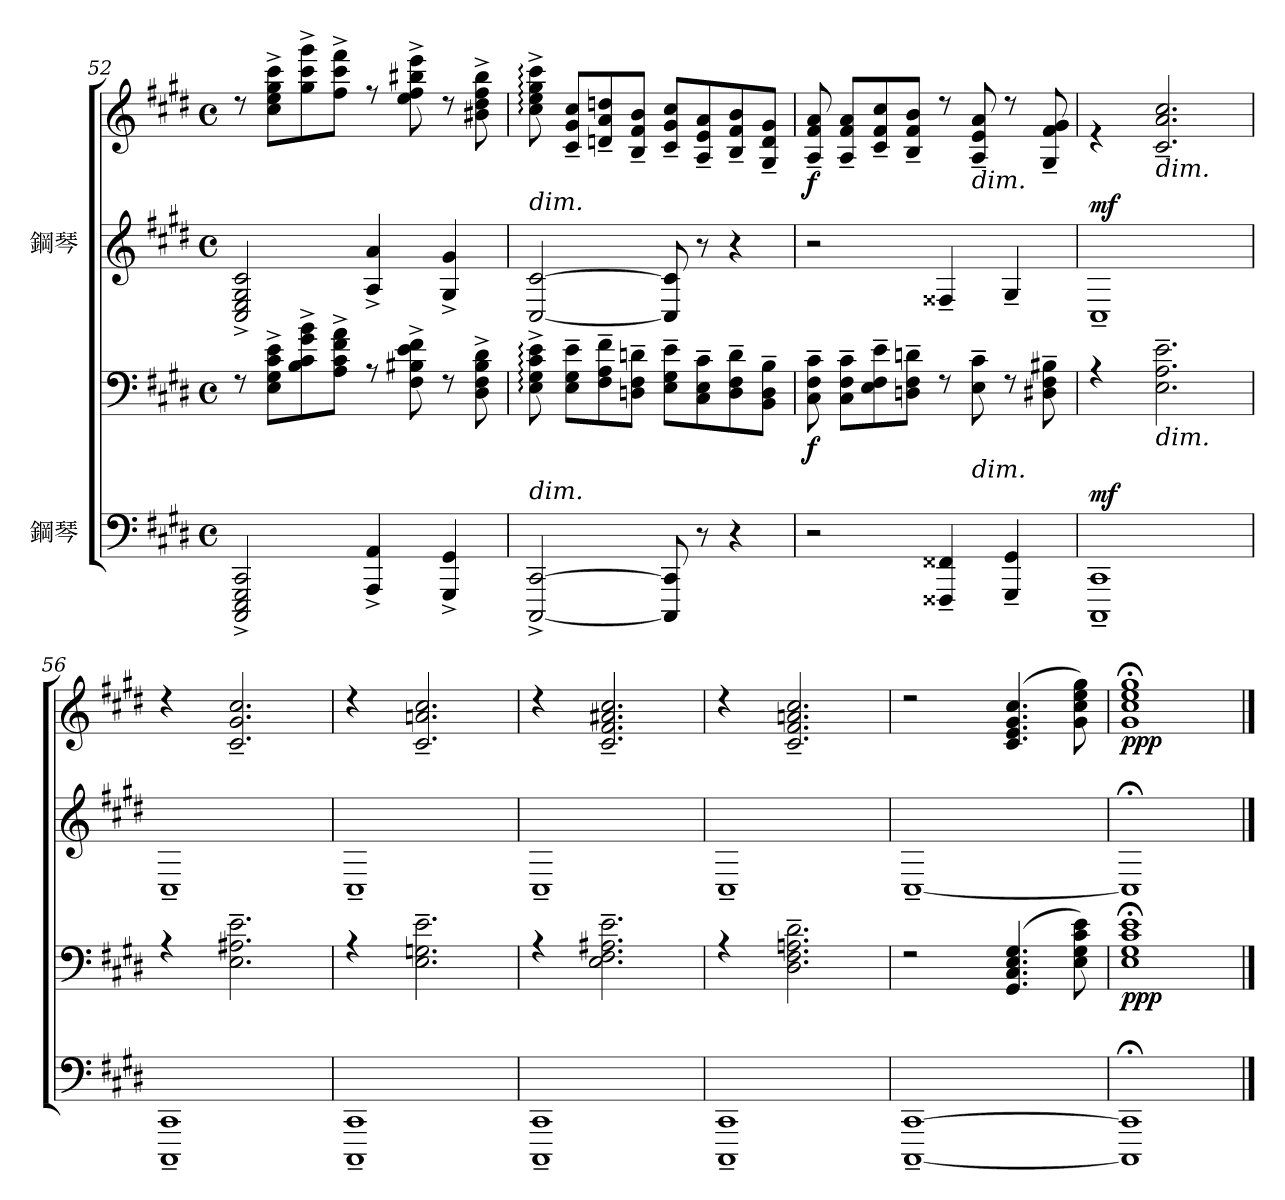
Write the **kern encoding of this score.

**kern	**kern	**dynam	**kern	**kern	**dynam
*part2	*part2	*part2	*part1	*part1	*part1
*staff4	*staff3	*staff3/4	*staff2	*staff1	*staff1/2
*I"鋼琴	*	*	*I"鋼琴	*	*
*clefF4	*clefF4	*	*clefG2	*clefG2	*
*k[f#c#g#d#]	*k[f#c#g#d#]	*	*k[f#c#g#d#]	*k[f#c#g#d#]	*
*M4/4	*M4/4	*	*M4/4	*M4/4	*
*met(c)	*met(c)	*	*met(c)	*met(c)	*
=52	=52	=52	=52	=52	=52
*	*^	*	*	*^	*
2CCC#/^ 2EEE/^ 2GGG#/^ 2CC#/^	8r	8CCC#/yy^ 8EEE/yy^ 8GGG#/yy^ 8CC#/yy^	.	2C#/^ 2E/^ 2G#/^ 2c#/^	8r	8C#/yy^ 8E/yy^ 8G#/yy^ 8c#/yy^	.
.	8E\^ 8G#\^ 8c#\^ 8e\^L	4.ryy	.	.	8cc#\^ 8ee\^ 8gg#\^ 8ccc#\^L	4.ryy	.
.	8B\^ 8c#\^ 8g#\^ 8b\^	.	.	.	8gg#\^ 8ccc#\^ 8ggg#\^	.	.
.	8A\^ 8c#\^ 8f#\^ 8a\^J	.	.	.	8ff#\^ 8ccc#\^ 8fff#\^J	.	.
4AAA/^ 4AA/^	8r	8AAA/yy^ 8AA/yy^	.	4A/^ 4a/^	8r	8A/yy^ 8a/yy^	.
.	8F#\^ 8B#X\^ 8e\^ 8f#\^	8ryy	.	.	8ee\^ 8ff#\^ 8bb#X\^ 8eee\^	8ryy	.
4GGG#/^ 4GG#/^	8r	8GGG#/yy^ 8GG#/yy^	.	4G#/^ 4g#/^	8r	8G#/yy^ 8g#/yy^	.
.	8D#\^ 8F#\^ 8B#\^ 8d#\^	8ryy	.	.	8b#X\^ 8dd#\^ 8ff#\^ 8bb#\^	8ryy	.
=53	=53	=53	=53	=53	=53	=53	=53
*	*	*	*	*	*MM32	*	*
!	!	!	!	!	!LO:TX:b:i:t=dim.	!	!
!	!LO:TX:b:i:t=dim.	!	!	!	!	!	!
[2CCC#/^ [2CC#/^	8E\:^ 8G#\:^ 8c#\:^ 8e\:^	8CCC#/yy^ 8CC#/yy^	.	[2C#/ [2c#/	8cc#\:^ 8ee\:^ 8gg#\:^ 8ccc#\:^	8C#/yy^ 8c#/yy^	.
*	*	*	*	*	*MM56	*	*
.	8E\~ 8G#\~ 8e\~L	2..ryy	.	.	8c#/~ 8g#/~ 8cc#/~L	2..ryy	.
.	8F#\~ 8A\~ 8f#\~	.	.	.	8dn/~ 8a/~ 8ddn/~	.	.
.	8Dn\~ 8F#\~ 8dn\~J	.	.	.	8B/~ 8f#/~ 8b/~J	.	.
8CCC#/] 8CC#/]	8E\~ 8G#\~ 8e\~L	.	.	8C#/] 8c#/]	8c#/~ 8g#/~ 8cc#/~L	.	.
8r	8C#\~ 8E\~ 8c#\~	.	.	8r	8A/~ 8e/~ 8a/~	.	.
4r	8D\~ 8F#\~ 8d\~	.	.	4r	8B/~ 8f#/~ 8b/~	.	.
.	8BB\~ 8D\~ 8B\~J	.	.	.	8G#/~ 8d/~ 8g#/~J	.	.
!!LO:PB:g=z	!!
=54	=54	=54	=54	=54	=54	=54	=54
!	!	!	!LO:DY:b	!	!	!	!LO:DY:b
2r	8C#\~ 8F#\~ 8c#\~	2ryy	f	2r	8A/~ 8f#/~ 8a/~	2ryy	f
.	8C#\~ 8F#\~ 8c#\~L	.	.	.	8A/~ 8f#/~ 8a/~L	.	.
.	8E\~ 8F#\~ 8e\~	.	.	.	8c#/~ 8f#/~ 8cc#/~	.	.
.	8Dn\~ 8F#\~ 8dn\~J	.	.	.	8B/~ 8f#/~ 8b/~J	.	.
4FFF##X/~ 4FF##X/~	8r	8FFF##X/yy 8FF##X/yy	.	4F##X~/	8r	8F##X/yy	.
!	!	!	!	!	!LO:TX:b:i:t=dim.	!	!
!	!LO:TX:b:i:t=dim.	!	!	!	!	!	!
.	8E\~ 8c#\~	8ryy	.	.	8A/~ 8e/~ 8a/~	8ryy	.
4GGG#/~ 4GG#/~	8r	8GGG#/yy 8GG#/yy	.	4G#~/	8r	8G#/yy	.
.	8D#X\~ 8F#\~ 8B#X\~	8ryy	.	.	8G#/~ 8f#/~ 8g#/~	8ryy	.
=55	=55	=55	=55	=55	=55	=55	=55
!	!	!	!LO:DY:b	!	!	!	!LO:DY:b
1CCC#~ 1CC#~	4r	8CCC#/yy 8CC#/yy	mf	1C#~	4re	8C#/yy	mf
.	.	2..ryy	.	.	.	2..ryy	.
!	!	!	!	!	!LO:TX:b:i:t=dim.	!	!
!	!LO:TX:b:i:t=dim.	!	!	!	!	!	!
.	2.E\~ 2.A\~ 2.e\~	.	.	.	2.c#/~ 2.a/~ 2.cc#/~	.	.
=56	=56	=56	=56	=56	=56	=56	=56
1CCC#~ 1CC#~	4r	8CCC#/yy 8CC#/yy	.	1C#~	4r	8C#/yy	.
.	.	2..ryy	.	.	.	2..ryy	.
.	2.E\~ 2.A#X\~ 2.e\~	.	.	.	2.c#/~ 2.g#/~ 2.cc#/~	.	.
=57	=57	=57	=57	=57	=57	=57	=57
1CCC#~ 1CC#~	4r	8CCC#/yy 8CC#/yy	.	1C#~	4r	8C#/yy	.
.	.	2..ryy	.	.	.	2..ryy	.
.	2.E\~ 2.Gn\~ 2.e\~	.	.	.	2.c#/~ 2.an/~ 2.cc#/~	.	.
=58	=58	=58	=58	=58	=58	=58	=58
1CCC#~ 1CC#~	4r	8CCC#/yy 8CC#/yy	.	1C#~	4r	8C#/yy	.
.	.	2..ryy	.	.	.	2..ryy	.
.	2.E\~ 2.F#\~ 2.A#X\~ 2.e\~	.	.	.	2.c#/~ 2.f#/~ 2.a#X/~ 2.cc#/~	.	.
=59	=59	=59	=59	=59	=59	=59	=59
1CCC#~ 1CC#~	4r	8CCC#/yy 8CC#/yy	.	1C#~	4r	8C#/yy	.
.	.	2..ryy	.	.	.	2..ryy	.
.	2.D#\~ 2.F#\~ 2.An\~ 2.d#\~	.	.	.	2.c#/~ 2.f#/~ 2.an/~ 2.cc#/~	.	.
=60	=60	=60	=60	=60	=60	=60	=60
[1CCC#~ [1CC#~	2r	8CCC#/yy 8CC#/yy	.	[1C#~	2r	8C#/yy	.
.	.	2..ryy	.	.	.	2..ryy	.
.	(>4.GG#/ 4.C#/ 4.E/ 4.G#/	.	.	.	(>4.c#/ 4.e/ 4.g#/ 4.cc#/	.	.
.	8E\ 8G#\ 8c#\ 8e\)	.	.	.	8g#\ 8cc#\ 8ee\ 8gg#\)	.	.
*	*v	*v	*	*	*v	*v	*
=61	=61	=61	=61	=61	=61
*	*	*	*	*MM40	*
!	!	!LO:DY:b	!	!	!LO:DY:b
1CCC#];< 1CC#];<	1E;< 1G#;< 1c#;< 1e;<	ppp	1C#;<]	1g#;< 1cc#;< 1ee;< 1gg#;<	ppp
==	==	==	==	==	==
*-	*-	*-	*-	*-	*-
